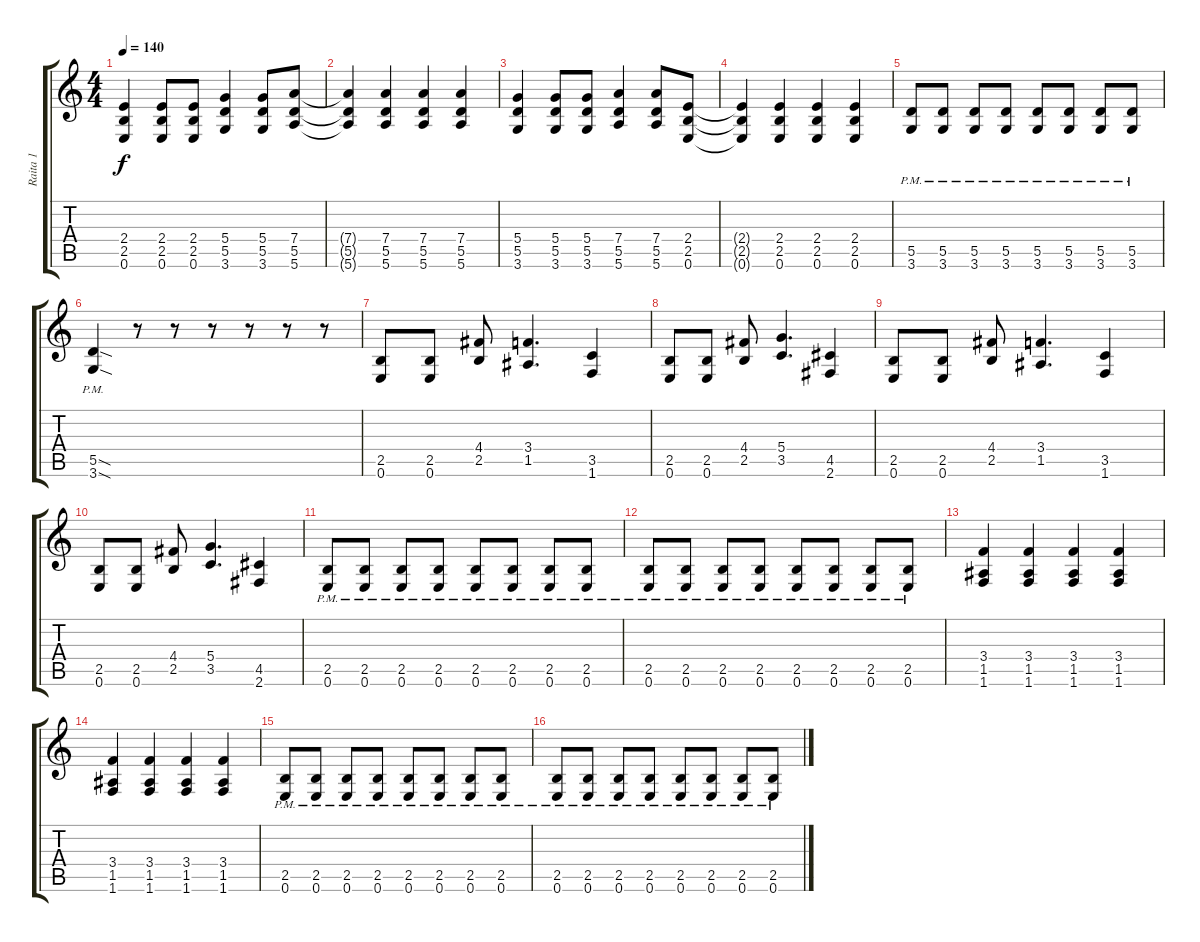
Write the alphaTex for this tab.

\track ("Raita 1" "Raita 1") {instrument distortionguitar}
\staff {score tabs}
\tuning (E4 B3 G3 D3 A2 E2) {hide}
\ts (4 4)
\tempo 140
\clef g2
\ks c
(2.4 2.5 0.6).4{dy f} (2.4 2.5 0.6).8 (2.4 2.5 0.6).8 (5.4 5.5 3.6).4 (5.4 5.5 3.6).8 (7.4 5.5 5.6).8 |
(7.4{t} 5.5{t} 5.6{t}).4 (7.4 5.5 5.6).4 (7.4 5.5 5.6).4 (7.4 5.5 5.6).4 |
(5.4 5.5 3.6).4 (5.4 5.5 3.6).8 (5.4 5.5 3.6).8 (7.4 5.5 5.6).4 (7.4 5.5 5.6).8 (2.4 2.5 0.6).8 |
(2.4{t} 2.5{t} 0.6{t}).4 (2.4 2.5 0.6).4 (2.4 2.5 0.6).4 (2.4 2.5 0.6).4 |
(5.5{pm} 3.6{pm}).8 (5.5{pm} 3.6{pm}).8 (5.5{pm} 3.6{pm}).8 (5.5{pm} 3.6{pm}).8 (5.5{pm} 3.6{pm}).8 (5.5{pm} 3.6{pm}).8 (5.5{pm} 3.6{pm}).8 (5.5{pm} 3.6{pm}).8 |
(5.5{sod pm} 3.6{sod pm}).4 r.8 r.8 r.8 r.8 r.8 r.8 |
(2.5 0.6).8 (2.5 0.6).8 (4.4 2.5).8 (3.4 1.5).4{d} (3.5 1.6).4 |
(2.5 0.6).8 (2.5 0.6).8 (4.4 2.5).8 (5.4 3.5).4{d} (4.5 2.6).4 |
(2.5 0.6).8 (2.5 0.6).8 (4.4 2.5).8 (3.4 1.5).4{d} (3.5 1.6).4 |
(2.5 0.6).8 (2.5 0.6).8 (4.4 2.5).8 (5.4 3.5).4{d} (4.5 2.6).4 |
(2.5{pm} 0.6{pm}).8 (2.5{pm} 0.6{pm}).8 (2.5{pm} 0.6{pm}).8 (2.5{pm} 0.6{pm}).8 (2.5{pm} 0.6{pm}).8 (2.5{pm} 0.6{pm}).8 (2.5{pm} 0.6{pm}).8 (2.5{pm} 0.6{pm}).8 |
(2.5{pm} 0.6{pm}).8 (2.5{pm} 0.6{pm}).8 (2.5{pm} 0.6{pm}).8 (2.5{pm} 0.6{pm}).8 (2.5{pm} 0.6{pm}).8 (2.5{pm} 0.6{pm}).8 (2.5{pm} 0.6{pm}).8 (2.5{pm} 0.6{pm}).8 |
(3.4 1.5 1.6).4 (3.4 1.5 1.6).4 (3.4 1.5 1.6).4 (3.4 1.5 1.6).4 |
(3.4 1.5 1.6).4 (3.4 1.5 1.6).4 (3.4 1.5 1.6).4 (3.4 1.5 1.6).4 |
(2.5{pm} 0.6{pm}).8 (2.5{pm} 0.6{pm}).8 (2.5{pm} 0.6{pm}).8 (2.5{pm} 0.6{pm}).8 (2.5{pm} 0.6{pm}).8 (2.5{pm} 0.6{pm}).8 (2.5{pm} 0.6{pm}).8 (2.5{pm} 0.6{pm}).8 |
(2.5{pm} 0.6{pm}).8 (2.5{pm} 0.6{pm}).8 (2.5{pm} 0.6{pm}).8 (2.5{pm} 0.6{pm}).8 (2.5{pm} 0.6{pm}).8 (2.5{pm} 0.6{pm}).8 (2.5{pm} 0.6{pm}).8 (2.5{pm} 0.6{pm}).8
